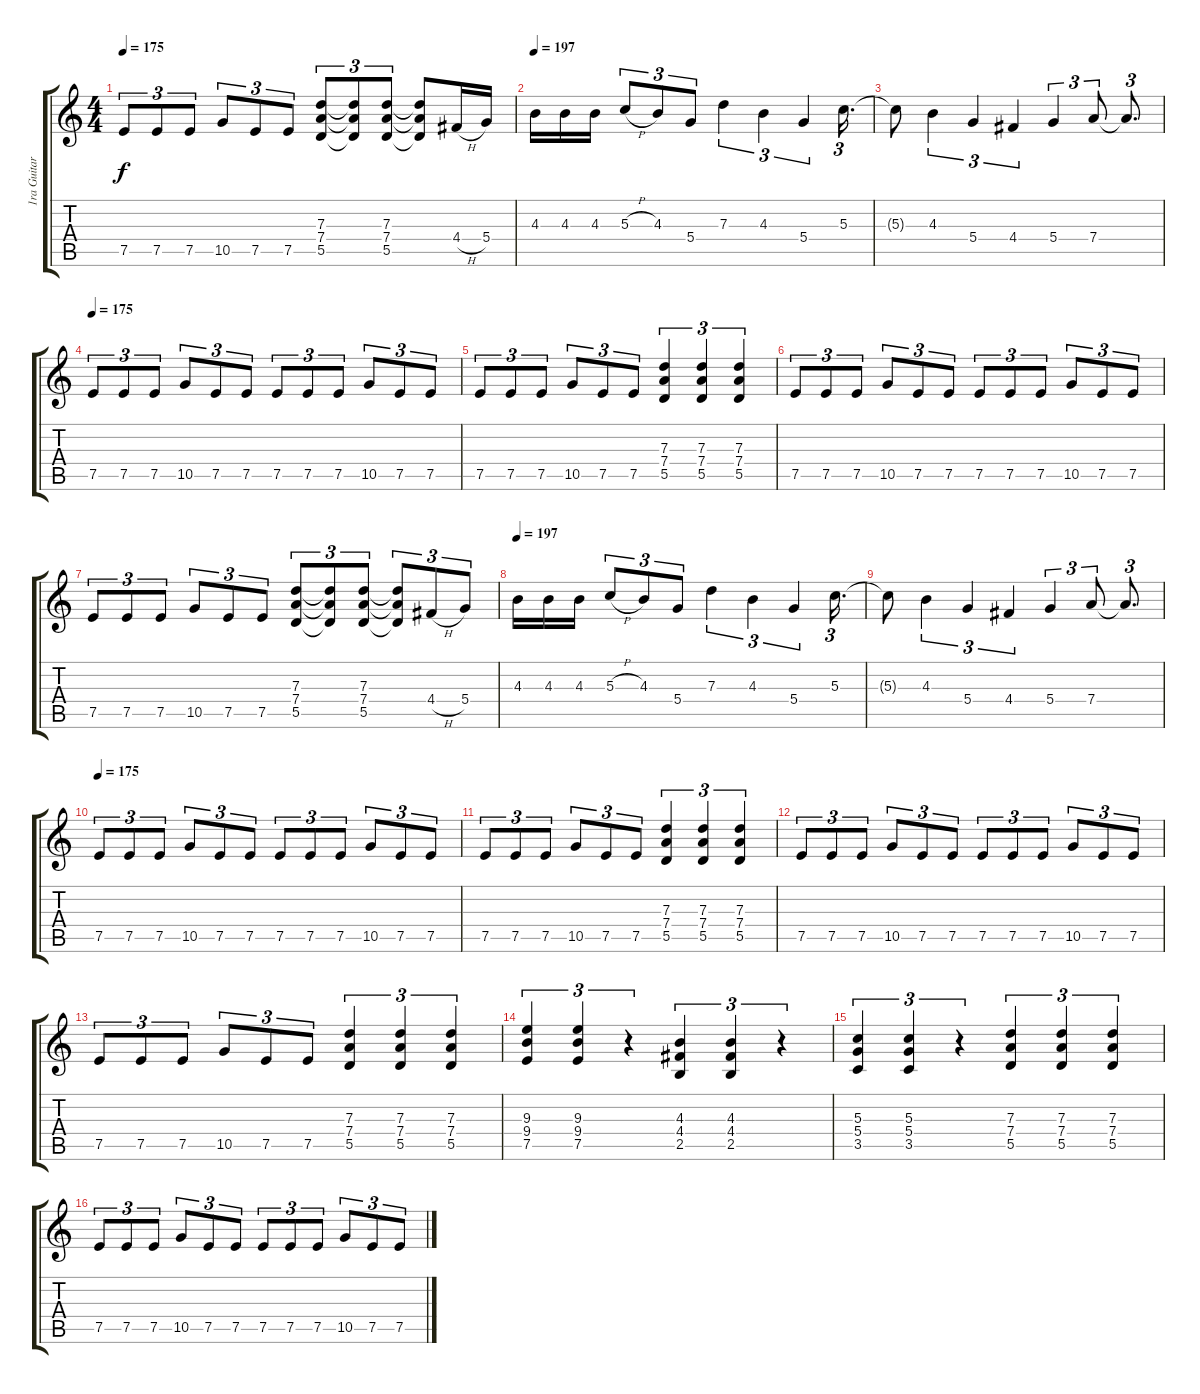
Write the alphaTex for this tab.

\track ("1ra Guitarra" "1ra Guitar") {instrument distortionguitar}
\staff {score tabs}
\tuning (E4 B3 G3 D3 A2 E2) {hide}
\ts (4 4)
\tempo 175
\clef g2
\ks c
7.5.8{tu (3 2) dy f} 7.5.8{tu (3 2)} 7.5.8{tu (3 2)} 10.5.8{tu (3 2)} 7.5.8{tu (3 2)} 7.5.8{tu (3 2)} (7.3 7.4 5.5).8{tu (3 2)} (7.3{t} 7.4{t} 5.5{t}).8{tu (3 2)} (7.3 7.4 5.5).8{tu (3 2)} (7.3{t} 7.4{t} 5.5{t}).8 4.4{h}.16 5.4.16 |
\tempo 197
4.3.16 4.3.16 4.3.16 5.3{h}.8{tu (3 2)} 4.3.8{tu (3 2)} 5.4.8{tu (3 2)} 7.3.4{tu (3 2)} 4.3.4{tu (3 2)} 5.4.4{tu (3 2)} 5.3.16{d tu (3 2)} |
5.3{t}.8 4.3.4{tu (3 2)} 5.4.4{tu (3 2)} 4.4.4{tu (3 2)} 5.4.4{tu (3 2)} 7.4.8{tu (3 2)} 7.4{t}.8{d tu (3 2)} |
\tempo 175
7.5.8{tu (3 2)} 7.5.8{tu (3 2)} 7.5.8{tu (3 2)} 10.5.8{tu (3 2)} 7.5.8{tu (3 2)} 7.5.8{tu (3 2)} 7.5.8{tu (3 2)} 7.5.8{tu (3 2)} 7.5.8{tu (3 2)} 10.5.8{tu (3 2)} 7.5.8{tu (3 2)} 7.5.8{tu (3 2)} |
7.5.8{tu (3 2)} 7.5.8{tu (3 2)} 7.5.8{tu (3 2)} 10.5.8{tu (3 2)} 7.5.8{tu (3 2)} 7.5.8{tu (3 2)} (7.3 7.4 5.5).4{tu (3 2)} (7.3 7.4 5.5).4{tu (3 2)} (7.3 7.4 5.5).4{tu (3 2)} |
7.5.8{tu (3 2)} 7.5.8{tu (3 2)} 7.5.8{tu (3 2)} 10.5.8{tu (3 2)} 7.5.8{tu (3 2)} 7.5.8{tu (3 2)} 7.5.8{tu (3 2)} 7.5.8{tu (3 2)} 7.5.8{tu (3 2)} 10.5.8{tu (3 2)} 7.5.8{tu (3 2)} 7.5.8{tu (3 2)} |
7.5.8{tu (3 2)} 7.5.8{tu (3 2)} 7.5.8{tu (3 2)} 10.5.8{tu (3 2)} 7.5.8{tu (3 2)} 7.5.8{tu (3 2)} (7.3 7.4 5.5).8{tu (3 2)} (7.3{t} 7.4{t} 5.5{t}).8{tu (3 2)} (7.3 7.4 5.5).8{tu (3 2)} (7.3{t} 7.4{t} 5.5{t}).8{tu (3 2)} 4.4{h}.8{tu (3 2)} 5.4.8{tu (3 2)} |
\tempo 197
4.3.16 4.3.16 4.3.16 5.3{h}.8{tu (3 2)} 4.3.8{tu (3 2)} 5.4.8{tu (3 2)} 7.3.4{tu (3 2)} 4.3.4{tu (3 2)} 5.4.4{tu (3 2)} 5.3.16{d tu (3 2)} |
5.3{t}.8 4.3.4{tu (3 2)} 5.4.4{tu (3 2)} 4.4.4{tu (3 2)} 5.4.4{tu (3 2)} 7.4.8{tu (3 2)} 7.4{t}.8{d tu (3 2)} |
\tempo 175
7.5.8{tu (3 2)} 7.5.8{tu (3 2)} 7.5.8{tu (3 2)} 10.5.8{tu (3 2)} 7.5.8{tu (3 2)} 7.5.8{tu (3 2)} 7.5.8{tu (3 2)} 7.5.8{tu (3 2)} 7.5.8{tu (3 2)} 10.5.8{tu (3 2)} 7.5.8{tu (3 2)} 7.5.8{tu (3 2)} |
7.5.8{tu (3 2)} 7.5.8{tu (3 2)} 7.5.8{tu (3 2)} 10.5.8{tu (3 2)} 7.5.8{tu (3 2)} 7.5.8{tu (3 2)} (7.3 7.4 5.5).4{tu (3 2)} (7.3 7.4 5.5).4{tu (3 2)} (7.3 7.4 5.5).4{tu (3 2)} |
7.5.8{tu (3 2)} 7.5.8{tu (3 2)} 7.5.8{tu (3 2)} 10.5.8{tu (3 2)} 7.5.8{tu (3 2)} 7.5.8{tu (3 2)} 7.5.8{tu (3 2)} 7.5.8{tu (3 2)} 7.5.8{tu (3 2)} 10.5.8{tu (3 2)} 7.5.8{tu (3 2)} 7.5.8{tu (3 2)} |
7.5.8{tu (3 2)} 7.5.8{tu (3 2)} 7.5.8{tu (3 2)} 10.5.8{tu (3 2)} 7.5.8{tu (3 2)} 7.5.8{tu (3 2)} (7.3 7.4 5.5).4{tu (3 2)} (7.3 7.4 5.5).4{tu (3 2)} (7.3 7.4 5.5).4{tu (3 2)} |
(9.3 9.4 7.5).4{tu (3 2)} (9.3 9.4 7.5).4{tu (3 2)} r.4{tu (3 2)} (4.3 4.4 2.5).4{tu (3 2)} (4.3 4.4 2.5).4{tu (3 2)} r.4{tu (3 2)} |
(5.3 5.4 3.5).4{tu (3 2)} (5.3 5.4 3.5).4{tu (3 2)} r.4{tu (3 2)} (7.3 7.4 5.5).4{tu (3 2)} (7.3 7.4 5.5).4{tu (3 2)} (7.3 7.4 5.5).4{tu (3 2)} |
7.5.8{tu (3 2)} 7.5.8{tu (3 2)} 7.5.8{tu (3 2)} 10.5.8{tu (3 2)} 7.5.8{tu (3 2)} 7.5.8{tu (3 2)} 7.5.8{tu (3 2)} 7.5.8{tu (3 2)} 7.5.8{tu (3 2)} 10.5.8{tu (3 2)} 7.5.8{tu (3 2)} 7.5.8{tu (3 2)}
